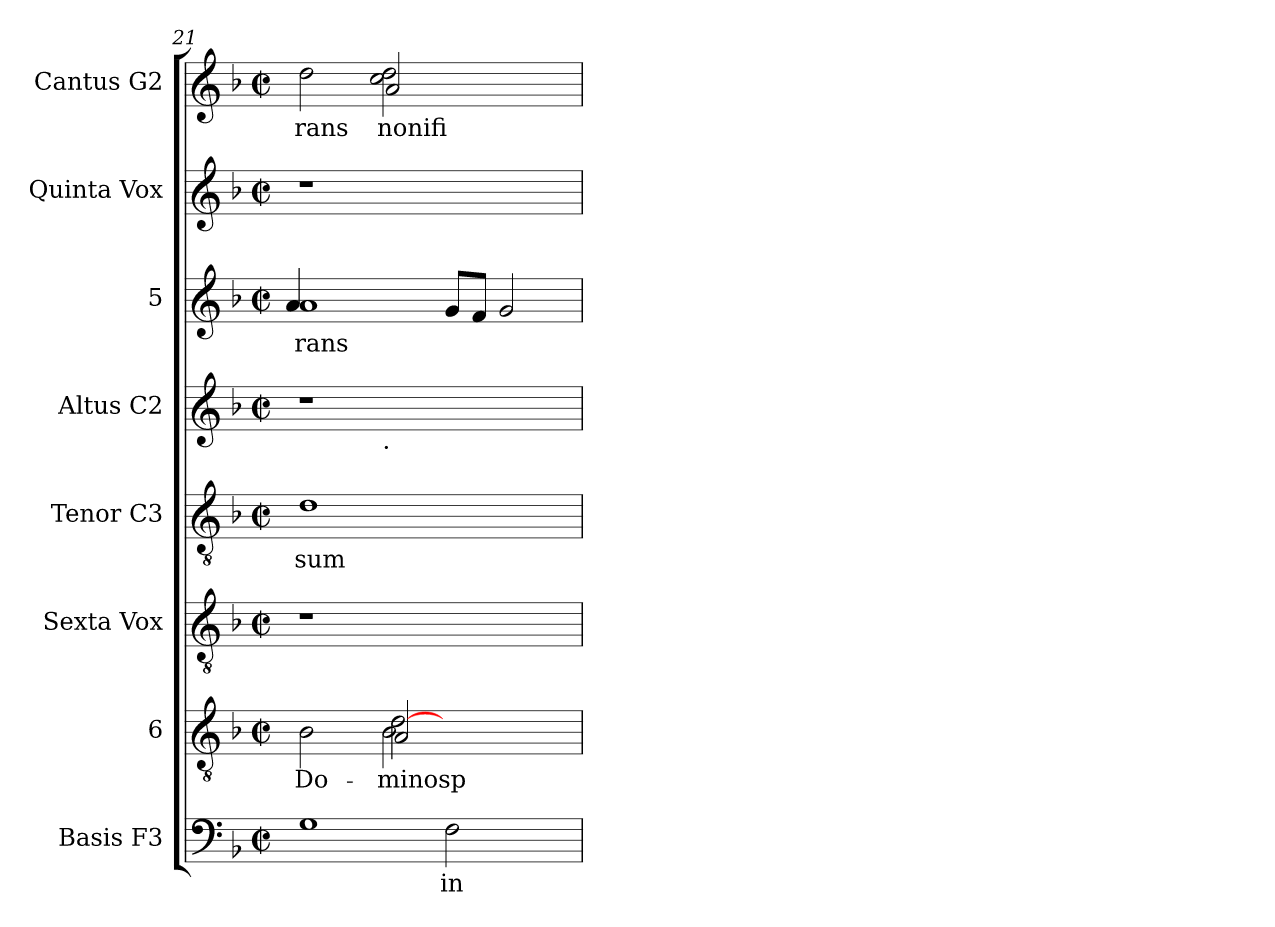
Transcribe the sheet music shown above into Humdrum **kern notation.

**kern	**text	**kern	**text	**kern	**kern	**text	**kern	**kern	**text	**kern	**kern	**text
*part8	*part8	*part7	*part7	*part6	*part5	*part5	*part4	*part3	*part3	*part2	*part1	*part1
*staff8	*staff8	*staff7	*staff7	*staff6	*staff5	*staff5	*staff4	*staff3	*staff3	*staff2	*staff1	*staff1
*I"Basis  F3	*	*I"6	*	*I"Sexta  Vox	*I"Tenor  C3	*	*I"Altus  C2	*I"5	*	*I"Quinta  Vox	*I"Cantus  G2	*
*I'B	*	*	*	*	*I'T	*	*I'A	*	*	*	*I'C	*
!!LO:LB:g=z
*clefF4	*	*clefGv2	*	*clefGv2	*clefGv2	*	*clefG2	*clefG2	*	*clefG2	*clefG2	*
*k[b-]	*	*k[b-]	*	*k[b-]	*k[b-]	*	*k[b-]	*k[b-]	*	*k[b-]	*k[b-]	*
*F:	*	*F:	*	*F:	*F:	*	*F:	*F:	*	*F:	*F:	*
*M2/2	*	*M2/2	*	*M2/2	*M2/2	*	*M2/2	*M2/2	*	*M2/2	*M2/2	*
*met(c|)	*	*met(c|)	*	*met(c|)	*met(c|)	*	*met(c|)	*met(c|)	*	*met(c|)	*met(c|)	*
=21	=21	=21	=21	=21	=21	=21	=21	=21	=21	=21	=21	=21
!	!	!	!LO:LY:b:cj	!	!	!LO:LY:b:cj	!	!	!LO:LY:b:cj	!	!	!LO:LY:b:cj
*	*	*^	*	*	*	*	*^	*^	*	*	*^	*
*	*	*	*^	*	*	*	*	*	*	*	*	*	*	*	*	*
1G	.	2B-\	2ryy	2ryy	-Do-	1r	1d	sum	1r	2ryy	1a	4a/	-rans	1r	2dd\	2ryy	-rans
.	.	.	.	.	.	.	.	.	.	.	.	1.ryy	.	.	.	.	.
!	!	!	!	!	!	!	!	!	!	!LO:TX:b:t=.	!	!	!	!	!	!	!
!	!	!	!	!	!LO:LY:b:cj	!	!	!	!	!	!	!	!	!	!	!	!LO:LY:b:cj
.	.	2B-\	2A/	[>2d\	-minosp-	.	.	.	.	1ryy	.	.	.	.	2dd\ 2cc\	2a/	nonifi
!	!LO:LY:b:cj	!	!	!	!	!	!	!	!	!	!	!	!LO:LY:b:cj	!	!	!	!
2F\	in	2.ryy	2.ryy	2.ryy	.	2.ryy	2.ryy	.	2.ryy	.	8g/L	.	.	2.ryy	2.ryy	2.ryy	.
!	!	!	!	!	!	!	!	!	!	!	!	!	!LO:LY:b:cj	!	!	!	!
.	.	.	.	.	.	.	.	.	.	.	8f/J	.	.	.	.	.	.
!	!	!	!	!	!	!	!	!	!	!	!	!	!LO:LY:b:cj	!	!	!	!
.	.	.	.	.	.	.	.	.	.	.	2g/	.	.	.	.	.	.
4ryy	.	.	.	.	.	.	.	.	.	4ryy	.	.	.	.	.	.	.
*	*	*	*	*	*	*	*	*	*v	*v	*	*	*	*	*v	*v	*
*	*	*v	*v	*v	*	*	*	*	*	*v	*v	*	*	*	*
=	=	=	=	=	=	=	=	=	=	=	=	=
*-	*-	*-	*-	*-	*-	*-	*-	*-	*-	*-	*-	*-
